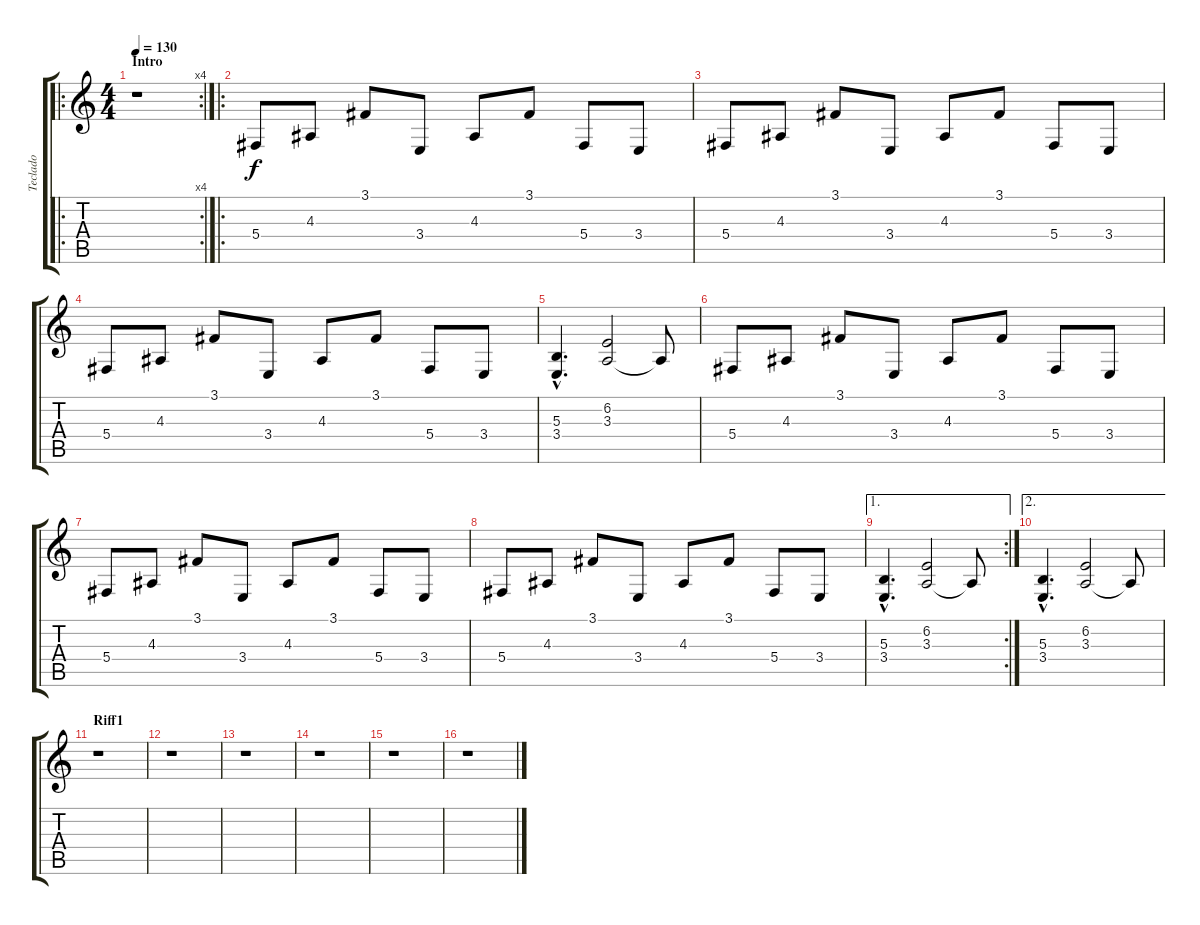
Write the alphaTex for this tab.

\track ("Teclado" "Teclado") {instrument electricpiano2}
\staff {score tabs}
\tuning (Eb4 Bb3 Gb3 Db3 Ab2 Eb2) {hide}
\ro
\rc 4
\ts (4 4)
\section ("" "Intro")
\tempo 130
\clef g2
\ks c
r.1{dy f instrument electricpiano2} |
\ro
5.4.8 4.3.8 3.1.8 3.4.8 4.3.8 3.1.8 5.4.8 3.4.8 |
5.4.8 4.3.8 3.1.8 3.4.8 4.3.8 3.1.8 5.4.8 3.4.8 |
5.4.8 4.3.8 3.1.8 3.4.8 4.3.8 3.1.8 5.4.8 3.4.8 |
(5.3{hac} 3.4{hac}).4{d} (6.2 3.3).2 3.3{t}.8 |
5.4.8 4.3.8 3.1.8 3.4.8 4.3.8 3.1.8 5.4.8 3.4.8 |
5.4.8 4.3.8 3.1.8 3.4.8 4.3.8 3.1.8 5.4.8 3.4.8 |
5.4.8 4.3.8 3.1.8 3.4.8 4.3.8 3.1.8 5.4.8 3.4.8 |
\ae 1
\rc 2
(5.3{hac} 3.4{hac}).4{d} (6.2 3.3).2 3.3{t}.8 |
\ae 2
(5.3{hac} 3.4{hac}).4{d} (6.2 3.3).2 3.3{t}.8 |
\section ("" "Riff1")
r.1 |
r.1 |
r.1 |
r.1 |
r.1 |
r.1
